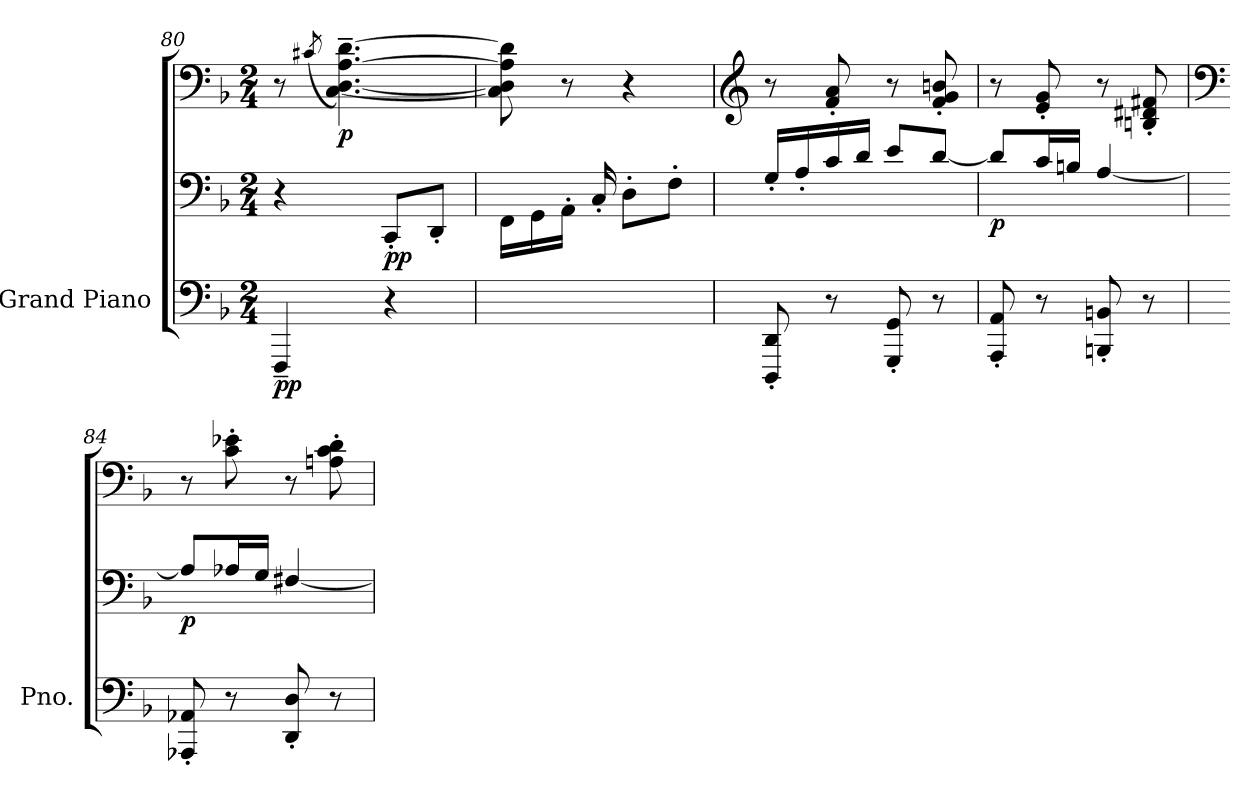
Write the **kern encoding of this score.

**kern	**kern	**kern	**dynam
*part1	*part1	*part1	*part1
*staff3	*staff2	*staff1	*staff1/2/3
*I"Grand Piano	*	*	*
*I'Pno.	*	*	*
*clefF4	*clefF4	*clefF4	*
*k[b-]	*k[b-]	*k[b-]	*
*M2/4	*M2/4	*M2/4	*
=80	=80	=80	=80
!	!	!	!LO:DY:b=3
4FFF~/	4r	8r	pp
.	.	(>8qc#X/	.
!	!	!	!LO:DY:b
.	.	[4.C\~ [4.D\~ [4.A\~ [4.d\~)	p
!	!	!	!LO:DY:b=2
4r	8CC'/L	.	pp
.	8DD'/J	.	.
=81	=81	=81	=81
2ryy	16FF\LL	8C\] 8D\] 8A\] 8d\]	.
.	16GG\	.	.
.	16AA'\JJ	8r	.
.	16C'/	.	.
.	8D'\L	4r	.
.	8F'\J	.	.
=82	=82	=82	=82
*	*	*clefG2	*
8DDD/' 8DD/'	16G'/LL	8r	.
.	16A'/	.	.
8r	16c/	8f/' 8a/'	.
.	16d/JJ	.	.
8GGG/' 8GG/'	8e/L	8r	.
8r	[8d/J	8f/' 8g/' 8bn/'	.
=83	=83	=83	=83
!	!	!	!LO:DY:b=2
8AAA/' 8AA/'	8d/L]	8r	p
8r	16c/L	8e/' 8g/'	.
.	16Bn/JJ	.	.
8BBBn/' 8BBn/'	[4A/	8r	.
8r	.	8Bn/' 8d#X/' 8f#X/'	.
!!LO:LB:g=z
=84	=84	=84	=84
*	*	*clefF4	*
!	!	!	!LO:DY:b=2
8AAA-X/' 8AA-X/'	8A/L]	8r	p
8r	16A-X/L	8c\' 8e-X\'	.
.	16G/JJ	.	.
8DD/' 8D/'	[4F#X/	8r	.
8r	.	8An\' 8c\' 8d\'	.
=	=	=	=
*-	*-	*-	*-
